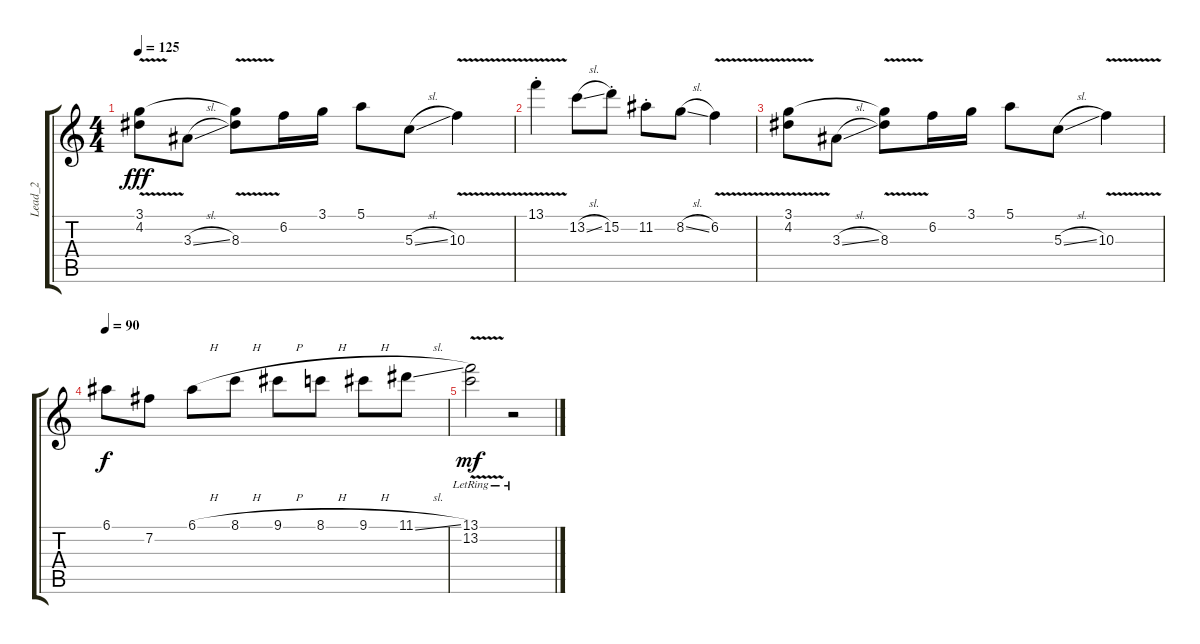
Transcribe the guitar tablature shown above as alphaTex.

\track ("Lead_2" "Lead_2") {instrument acousticguitarnylon}
\staff {score tabs}
\tuning (E4 B3 G3 D3 A2 E2) {hide}
\ts (4 4)
\tempo 125
\clef g2
\ks c
(3.1{v} 4.2{v}).8{dy fff instrument acousticguitarnylon} 3.3{sl}.8 (3.1{t} 8.3).8 6.2.16 3.1.16 5.1.8 5.3{sl}.8 10.3{v}.4 |
13.1{v st}.4 13.2{sl}.8 15.2{st}.8 11.2{st}.8 8.2{sl}.8 6.2{v}.4 |
(3.1{v} 4.2{v}).8{instrument acousticguitarnylon} 3.3{sl}.8 (3.1{t} 8.3).8 6.2.16 3.1.16 5.1.8 5.3{sl}.8 10.3{v}.4 |
\tempo 90
6.1.8{dy f volume 12 instrument acousticguitarsteel} 7.2.8 6.1{h}.8 8.1{h}.8 9.1{h}.8 8.1{h}.8 9.1{h}.8 11.1{sl}.8 |
(13.1{v lr} 13.2{v lr}).2{dy mf volume 10 instrument overdrivenguitar} r.2
